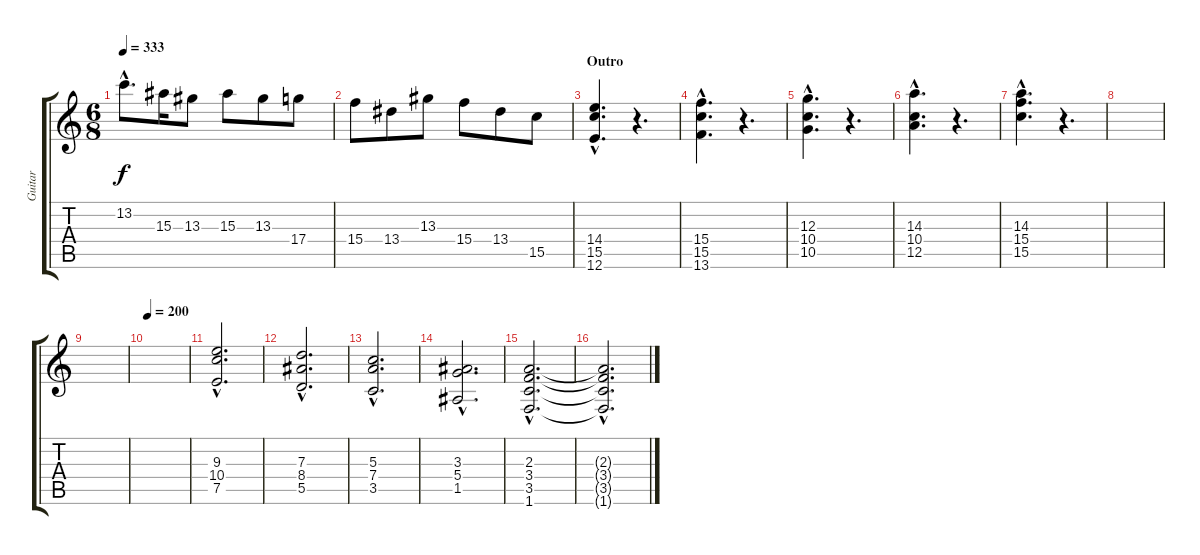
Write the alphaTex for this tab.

\track ("Guitar" "Guitar") {instrument electricguitarjazz}
\staff {score tabs}
\tuning (E4 B3 G3 D3 A2 E2) {hide}
\ts (6 8)
\tempo 333
\clef g2
\ks c
13.2{hac}.8{d dy f} 15.3.16 13.3.8 15.3.8 13.3.8 17.4.8 |
15.4.8 13.4.8 13.3.8 15.4.8 13.4.8 15.5.8 |
\section ("" "Outro")
(14.4{hac} 15.5{hac} 12.6{hac}).4{d} r.4{d} |
(15.4{hac} 15.5{hac} 13.6{hac}).4{d} r.4{d} |
(12.3{hac} 10.4{hac} 10.5{hac}).4{d} r.4{d} |
(14.3{hac} 10.4{hac} 12.5{hac}).4{d} r.4{d} |
(14.3{hac} 15.4{hac} 15.5{hac}).4{d} r.4{d} |
|
|
\tempo 200
|
(9.3{hac} 10.4{hac} 7.5{hac}).2{d} |
(7.3{hac} 8.4{hac} 5.5{hac}).2{d} |
(5.3{hac} 7.4{hac} 3.5{hac}).2{d} |
(3.3{hac} 5.4{hac} 1.5{hac}).2{d} |
(2.3{hac} 3.4{hac} 3.5{hac} 1.6{hac}).2{d} |
(2.3{hac t} 3.4{hac t} 3.5{hac t} 1.6{hac t}).2{d}
